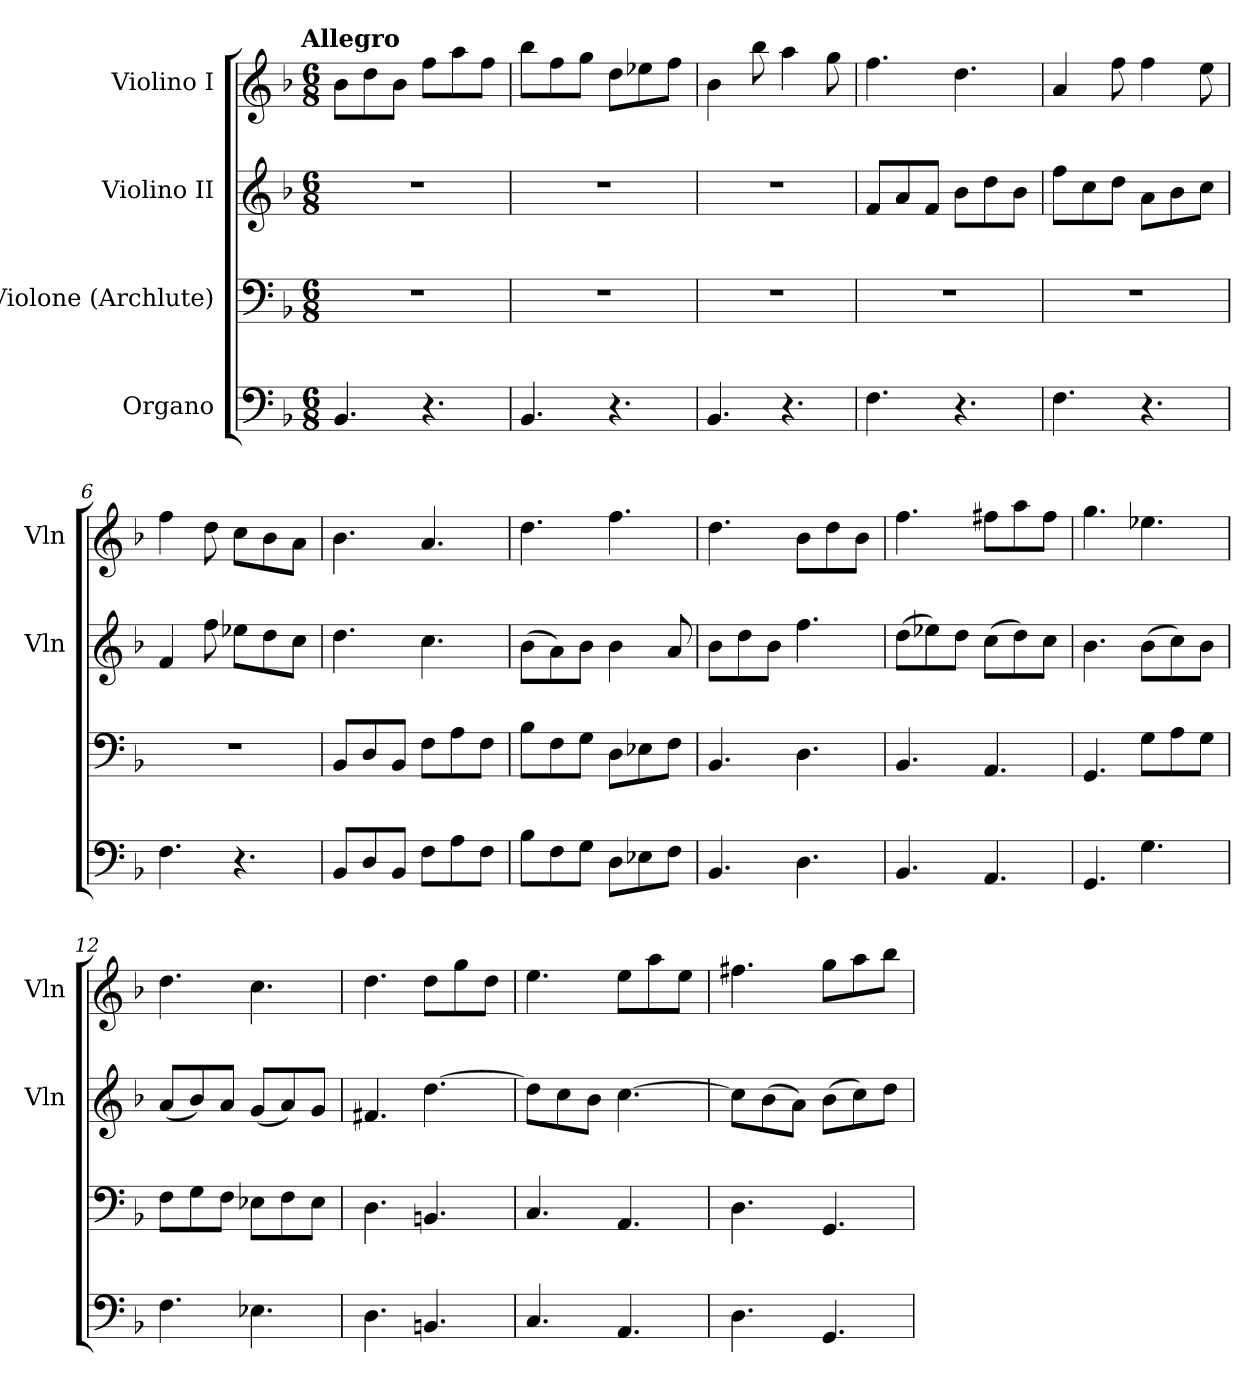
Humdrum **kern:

**kern	**kern	**kern	**kern
*part4	*part3	*part2	*part1
*staff4	*staff3	*staff2	*staff1
*I"Organo	*I"Violone (Archlute)	*I"Violino II	*I"Violino I
*	*	*I'Vln	*I'Vln
*clefF4	*clefF4	*clefG2	*clefG2
*k[b-]	*k[b-]	*k[b-]	*k[b-]
!!LO:TX:omd:t=Allegro
*M6/8	*M6/8	*M6/8	*M6/8
*MM108	*MM108	*MM108	*MM108
=1	=1	=1	=1
4.BB-/	2.r	2.r	8b-\L
.	.	.	8dd\
.	.	.	8b-\J
4.r	.	.	8ff\L
.	.	.	8aa\
.	.	.	8ff\J
=2	=2	=2	=2
4.BB-/	2.r	2.r	8bb-\L
.	.	.	8ff\
.	.	.	8gg\J
4.r	.	.	8dd\L
.	.	.	8ee-X\
.	.	.	8ff\J
=3	=3	=3	=3
4.BB-/	2.r	2.r	4b-\
.	.	.	8bb-\
4.r	.	.	4aa\
.	.	.	8gg\
=4	=4	=4	=4
4.F\	2.r	8f/L	4.ff\
.	.	8a/	.
.	.	8f/J	.
4.r	.	8b-\L	4.dd\
.	.	8dd\	.
.	.	8b-\J	.
=5	=5	=5	=5
4.F\	2.r	8ff\L	4a/
.	.	8cc\	.
.	.	8dd\J	8ff\
4.r	.	8a\L	4ff\
.	.	8b-\	.
.	.	8cc\J	8ee\
=6	=6	=6	=6
4.F\	2.r	4f/	4ff\
.	.	8ff\	8dd\
4.r	.	8ee-X\L	8cc\L
.	.	8dd\	8b-\
.	.	8cc\J	8a\J
=7	=7	=7	=7
8BB-/L	8BB-/L	4.dd\	4.b-\
8D/	8D/	.	.
8BB-/J	8BB-/J	.	.
8F\L	8F\L	4.cc\	4.a/
8A\	8A\	.	.
8F\J	8F\J	.	.
=8	=8	=8	=8
8B-\L	8B-\L	(8b-\L	4.dd\
8F\	8F\	8a\)	.
8G\J	8G\J	8b-\J	.
8D\L	8D\L	4b-\	4.ff\
8E-X\	8E-X\	.	.
8F\J	8F\J	8a/	.
=9	=9	=9	=9
4.BB-/	4.BB-/	8b-\L	4.dd\
.	.	8dd\	.
.	.	8b-\J	.
4.D\	4.D\	4.ff\	8b-\L
.	.	.	8dd\
.	.	.	8b-\J
=10	=10	=10	=10
4.BB-/	4.BB-/	(8dd\L	4.ff\
.	.	8ee-X\)	.
.	.	8dd\J	.
4.AA/	4.AA/	(8cc\L	8ff#X\L
.	.	8dd\)	8aa\
.	.	8cc\J	8ff#\J
=11	=11	=11	=11
4.GG/	4.GG/	4.b-\	4.gg\
4.G\	8G\L	(8b-\L	4.ee-X\
.	8A\	8cc\)	.
.	8G\J	8b-\J	.
=12	=12	=12	=12
4.F\	8F\L	(8a/L	4.dd\
.	8G\	8b-/)	.
.	8F\J	8a/J	.
4.E-X\	8E-X\L	(8g/L	4.cc\
.	8F\	8a/)	.
.	8E-\J	8g/J	.
=13	=13	=13	=13
4.D\	4.D\	4.f#X/	4.dd\
4.BBn/	4.BBn/	[4.dd\	8dd\L
.	.	.	8gg\
.	.	.	8dd\J
=14	=14	=14	=14
4.C/	4.C/	8dd\L]	4.ee\
.	.	8cc\	.
.	.	8b-\J	.
4.AA/	4.AA/	[4.cc\	8ee\L
.	.	.	8aa\
.	.	.	8ee\J
=15	=15	=15	=15
4.D\	4.D\	8cc\L]	4.ff#X\
.	.	(8b-\	.
.	.	8a\J)	.
4.GG/	4.GG/	(8b-\L	8gg\L
.	.	8cc\)	8aa\
.	.	8dd\J	8bb-\J
=	=	=	=
*-	*-	*-	*-
